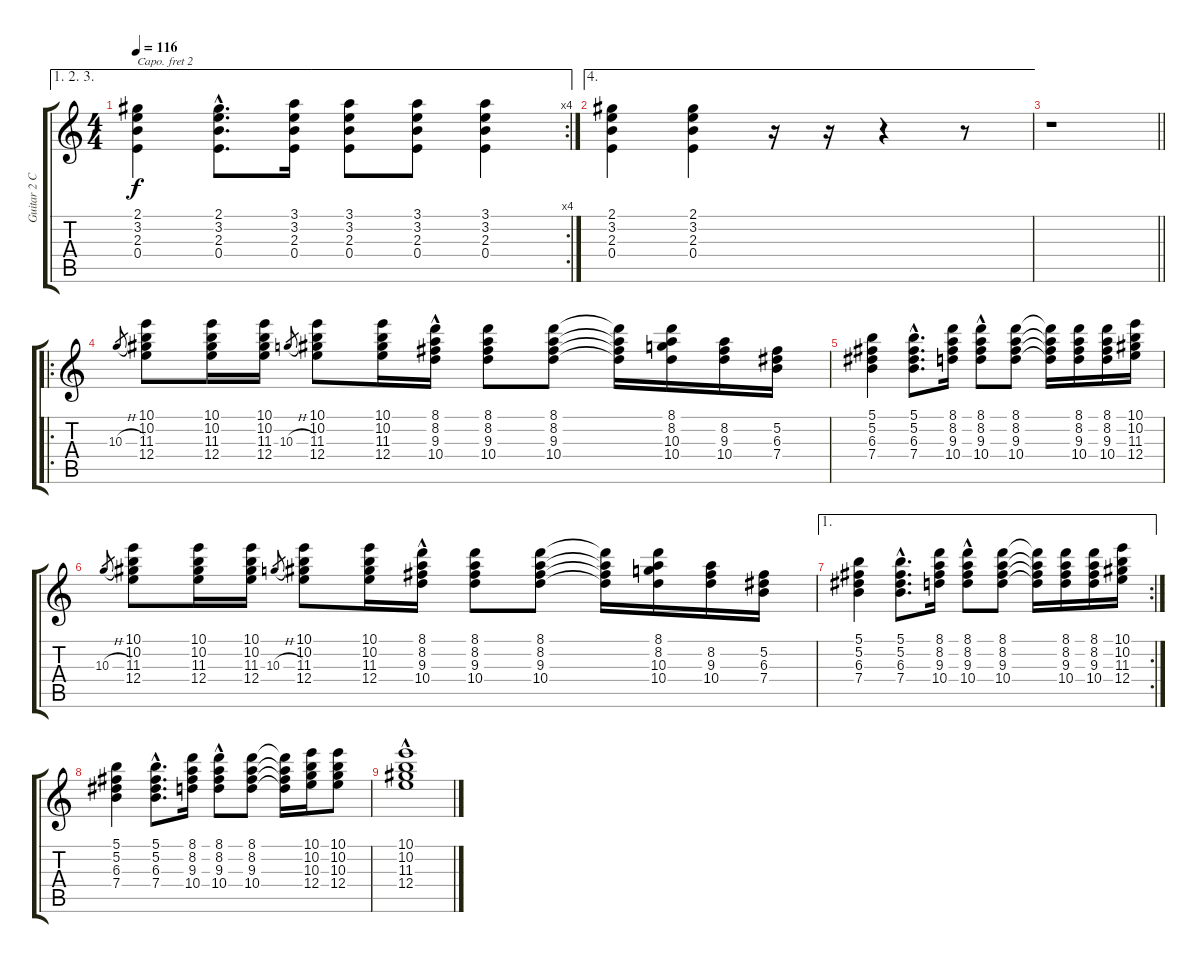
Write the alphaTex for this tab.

\track ("Guitar 2 CAPO 2" "Guitar 2 C") {instrument distortionguitar}
\staff {score tabs}
\capo 2
\tuning (E4 B3 G3 D3 A2 E2) {hide}
\ae (1 2 3)
\rc 4
\ts (4 4)
\tempo 116
\clef g2
\ks c
(2.1 3.2 2.3 0.4).4{dy f} (2.1{hac} 3.2{hac} 2.3{hac} 0.4{hac}).8{d} (3.1 3.2 2.3 0.4).16 (3.1 3.2 2.3 0.4).8 (3.1 3.2 2.3 0.4).8 (3.1 3.2 2.3 0.4).4 |
\ae 4
(2.1 3.2 2.3 0.4).4 (2.1 3.2 2.3 0.4).4 r.16 r.16 r.4 r.8 |
\barLineRight lightlight
r.1 |
\ro
10.3{h}.8{gr} (10.1 10.2 11.3 12.4).8 (10.1 10.2 11.3 12.4).16 (10.1 10.2 11.3 12.4).16 10.3{h}.8{gr} (10.1 10.2 11.3 12.4).8 (10.1 10.2 11.3 12.4).16 (8.1{hac} 8.2{hac} 9.3{hac} 10.4{hac}).16 (8.1 8.2 9.3 10.4).8 (8.1 8.2 9.3 10.4).8 (8.1{t} 8.2{t} 9.3{t} 10.4{t}).16 (8.1 8.2 10.3 10.4).16 (8.2 9.3 10.4).16 (5.2 6.3 7.4).16 |
(5.1 5.2 6.3 7.4).4 (5.1{hac} 5.2{hac} 6.3{hac} 7.4{hac}).8{d} (8.1 8.2 9.3 10.4).16 (8.1{hac} 8.2{hac} 9.3{hac} 10.4{hac}).8 (8.1 8.2 9.3 10.4).8 (8.1{t} 8.2{t} 9.3{t} 10.4{t}).16 (8.1 8.2 9.3 10.4).16 (8.1 8.2 9.3 10.4).16 (10.1 10.2 11.3 12.4).16 |
10.3{h}.8{gr} (10.1 10.2 11.3 12.4).8 (10.1 10.2 11.3 12.4).16 (10.1 10.2 11.3 12.4).16 10.3{h}.8{gr} (10.1 10.2 11.3 12.4).8 (10.1 10.2 11.3 12.4).16 (8.1{hac} 8.2{hac} 9.3{hac} 10.4{hac}).16 (8.1 8.2 9.3 10.4).8 (8.1 8.2 9.3 10.4).8 (8.1{t} 8.2{t} 9.3{t} 10.4{t}).16 (8.1 8.2 10.3 10.4).16 (8.2 9.3 10.4).16 (5.2 6.3 7.4).16 |
\ae 1
\rc 2
(5.1 5.2 6.3 7.4).4 (5.1{hac} 5.2{hac} 6.3{hac} 7.4{hac}).8{d} (8.1 8.2 9.3 10.4).16 (8.1{hac} 8.2{hac} 9.3{hac} 10.4{hac}).8 (8.1 8.2 9.3 10.4).8 (8.1{t} 8.2{t} 9.3{t} 10.4{t}).16 (8.1 8.2 9.3 10.4).16 (8.1 8.2 9.3 10.4).16 (10.1 10.2 11.3 12.4).16 |
(5.1 5.2 6.3 7.4).4 (5.1{hac} 5.2{hac} 6.3{hac} 7.4{hac}).8{d} (8.1 8.2 9.3 10.4).16 (8.1{hac} 8.2{hac} 9.3{hac} 10.4{hac}).8 (8.1 8.2 9.3 10.4).8 (8.1{t} 8.2{t} 9.3{t} 10.4{t}).16 (10.1 10.2 10.3 12.4).16 (10.1 10.2 10.3 12.4).8 |
(10.1{hac} 10.2{hac} 11.3{hac} 12.4{hac}).1
